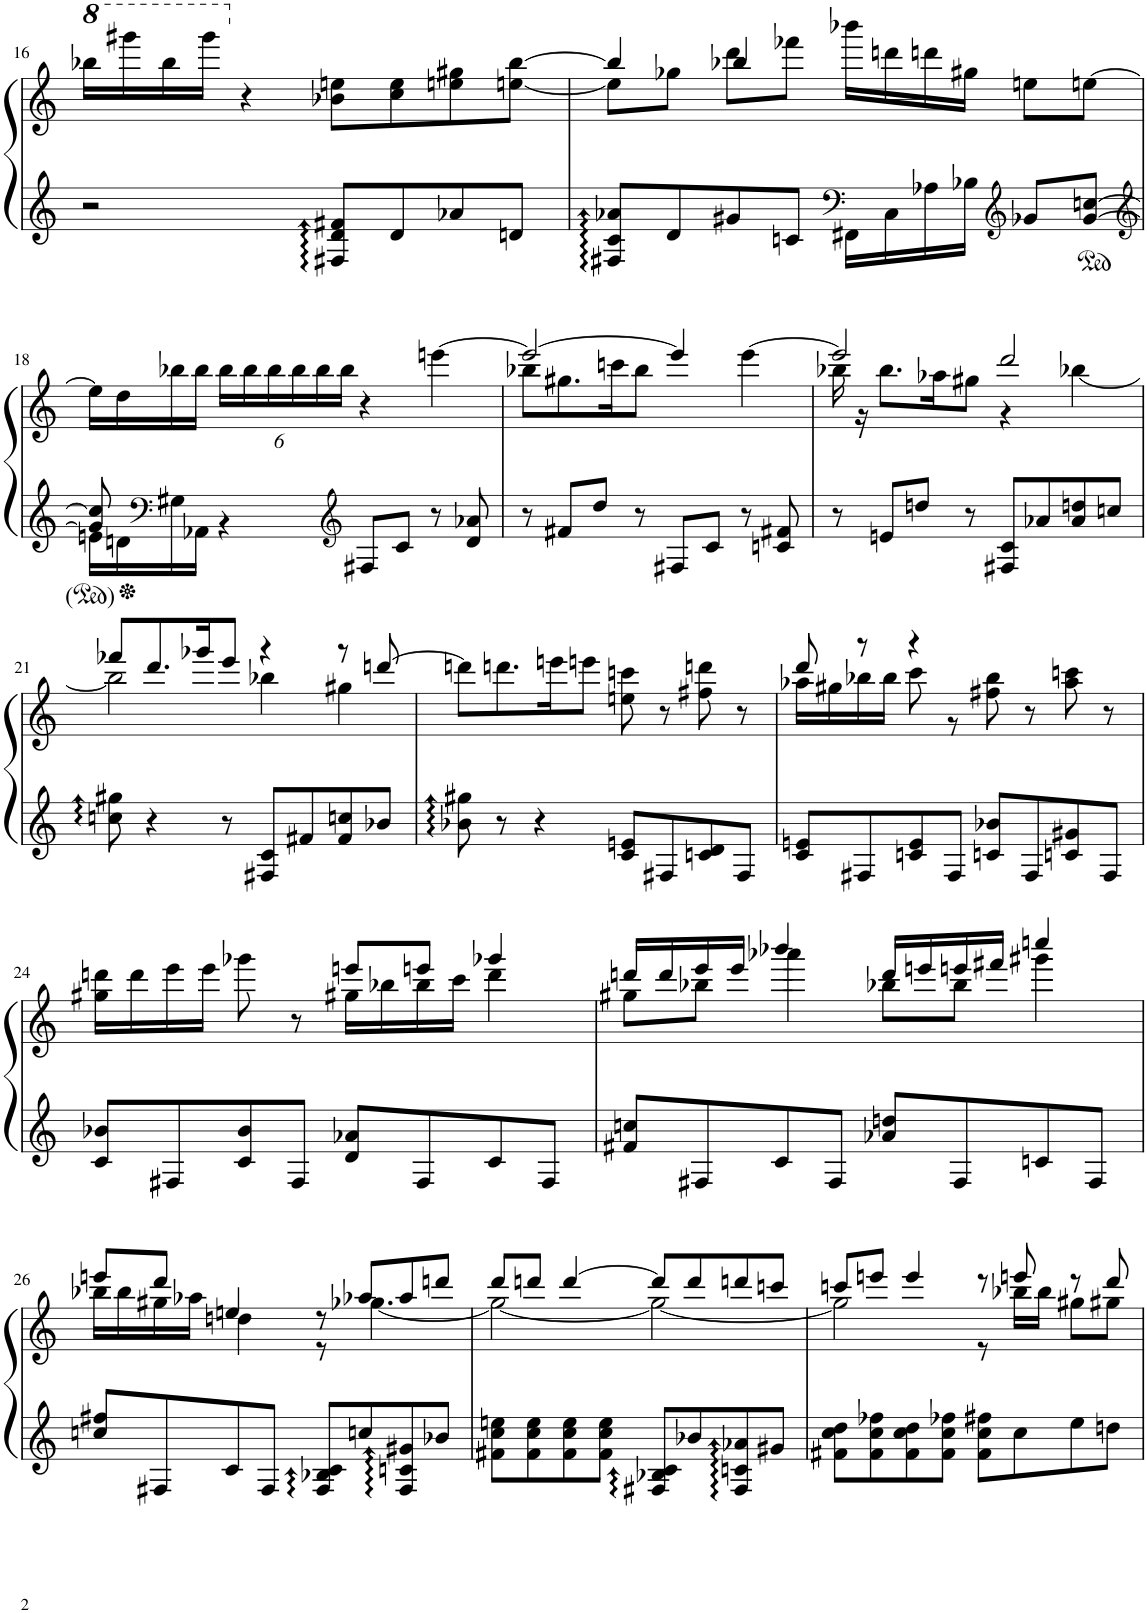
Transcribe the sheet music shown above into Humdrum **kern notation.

**kern	**kern
*part1	*part1
*staff2	*staff1
*I"Piano	*
*I'Pno.	*
!!LO:PB:g=z
*clefG2	*clefG2
*k[]	*k[]
*M2/2	*M2/2
*	*8va
=16	=16
2r	16bbb-X\LL
.	16gggg#X\
.	16bbb-\
.	16gggg#\JJ
*	*X8va
.	4r
8F#X/:: 8d/:: 8f#X/::L	8b-X\ 8een\L
8d/	8cc\ 8ee\
8a-X/	8een\ 8gg#X\
8dn/J	[8een\ [8bb-\J
=17	=17
*	*^
8F#X/:: 8c/:: 8a-X/::L	4bb-/]	8ee\L]
8d/	.	8gg-X\J
8g#X/	4bb-X/	8ddd\L
8cn/J	.	8fff-X\J
*clefF4	*	*
16FF#X\LL	16bbb-X\LL	2ryy
16C\	16dddn\	.
16A-X\	16dddn\	.
16B-X\JJ	16gg#X\JJ	.
*clefG2	*	*
8g-X/L	8een\L	.
[8g-/ [8ccn/J	[8een\J	.
*	*v	*v
!!LO:LB:g=z
=18	=18
*clefG2	*
*^	*
8g-/] 8cc/]	16en\LL	16ee\LL]
.	16dn\	16dd\
*clefF4	*	*
4.ryy	16G#X\	16bb-X\
.	16AA-X\JJ	16bb-\JJ
*	*	*Xbrackettup
.	4r	24bb-\LL
.	.	24bb-\
.	.	24bb-\
.	.	24bb-\
.	.	24bb-\
.	.	24bb-\JJ
*clefG2	*	*
8F#X/L	2ryy	4r
8c/J	.	.
8r	.	[4eeen\
8d/ 8a-X/	.	.
*v	*v	*
=19	=19
*	*^
8r	2eee/_	8bb-X\L
8f#X/L	.	8.gg#X\
8dd/J	.	.
.	.	16cccn\K
8r	.	8bb-\J
8F#X/L	4eee/]	2ryy
8c/J	.	.
8r	[4eee\	.
8cn/ 8f#X/	.	.
=20	=20	=20
8r	2eee/]	16bb-X\
.	.	16r
8en/L	.	8.bb-\L
8ddn/J	.	.
.	.	16aa-X\K
8r	.	8gg#X\J
8F#X/ 8c/L	2ddd/	4r
8a-X/	.	.
8a-/ 8ddn/	.	[4bb-X\
8ccn/J	.	.
!!LO:LB:g=z	!!
=21	=21	=21
8ccn\:: 8gg#X\::	8fff-X/L	2bb-\]
4r	8.ddd/	.
.	16ggg-X/K	.
8r	8eee/J	.
8F#X/ 8c/L	4r	4bb-X\
8f#X/	.	.
8f#/ 8ccn/	8r	4gg#X\
8b-X/J	[8dddn/	.
*	*v	*v
=22	=22
8b-X\:: 8gg#X\::	8dddn\L]
8r	8.dddn\
4r	.
.	16eeen\K
.	8eeen\J
8c/ 8en/L	8een\ 8cccn\
8F#X/	8r
8cn/ 8d/	8ff#X\ 8dddn\
8F#/J	8r
=23	=23
*	*^
8c/ 8en/L	8ddd/	16aa-X\LL
.	.	16gg#X\
8F#X/	8r	16bb-X\
.	.	16bb-\JJ
8cn/ 8e/	4r	8ccc\
8F#/J	.	8r
8cn/ 8b-X/L	8ff#X\ 8bb-\	2ryy
8F#/	8r	.
8cn/ 8g#X/	8aa-\ 8cccn\	.
8F#/J	8r	.
!!LO:LB:g=z	!!
=24	=24	=24
8c/ 8b-X/L	16gg#X\ 16dddn\LL	2ryy
.	16ddd\	.
8F#X/	16eee\	.
.	16eee\JJ	.
8c/ 8b-/	8ggg-X\	.
8F#/J	8r	.
8d/ 8a-X/L	8eeen/L	16gg#X\LL
.	.	16bb-X\
8F#/	8eeen/J	16bb-\
.	.	16ccc\JJ
8c/	4ggg-X/	4ddd\
8F#/J	.	.
=25	=25	=25
8f#X/ 8ccn/L	16dddn/LL	8gg#X\L
.	16ddd/	.
8F#X/	16eee/	8bb-X\J
.	16eee/JJ	.
8c/	4bbb-X/	4aaa-X\
8F#/J	.	.
8a-X/ 8ddn/L	16ddd/LL	8bb-X\L
.	16eeen/	.
8F#/	16eeen/	8bb-\J
.	16fff#X/JJ	.
8cn/	4ccccn/	4ggg#X\
8F#/J	.	.
!!LO:LB:g=z	!!
=26	=26	=26
8ccn/ 8ff#X/L	8eeen/L	16bb-X\LL
.	.	16bb-\
8F#X/	8ddd/J	16gg#X\
.	.	16aa-X\JJ
8c/	4een/	4ddn\
8F#/J	.	.
8F#/:: 8B-X/:: 8c/::L	8r	8r
8ccn/	8aa-X/L	[4.gg-X\
8F#/:: 8cn/:: 8g#X/::	8aa-/	.
8b-X/J	8dddn/J	.
=27	=27	=27
8f#X\ 8cc\ 8een\L	8ddd/L	2gg-\_
8f#\ 8cc\ 8ee\	8dddn/J	.
8f#\ 8cc\ 8ee\	[4ddd/	.
8f#\ 8cc\ 8ee\J	.	.
8F#X/:: 8B-X/:: 8c/::L	8ddd/L]	2gg-\_
8b-X/	8ddd/	.
8F#/:: 8cn/:: 8a-X/::	8dddn/	.
8g#X/J	8cccn/J	.
=28	=28	=28
8f#X\ 8cc\ 8dd\L	8cccn/L	2gg-\]
8f#\ 8cc\ 8ff-X\	8eeen/J	.
8f#\ 8cc\ 8dd\	4eee/	.
8f#\ 8cc\ 8ff-X\J	.	.
8f#\ 8cc\ 8ff#X\L	8r	8r
8cc\	8eeen/	16bb-X\LL
.	.	16bb-\JJ
8ee\	8r	8gg#X\L
8ddn\J	8ddd/	8gg#X\J
*	*v	*v
=	=
*-	*-
